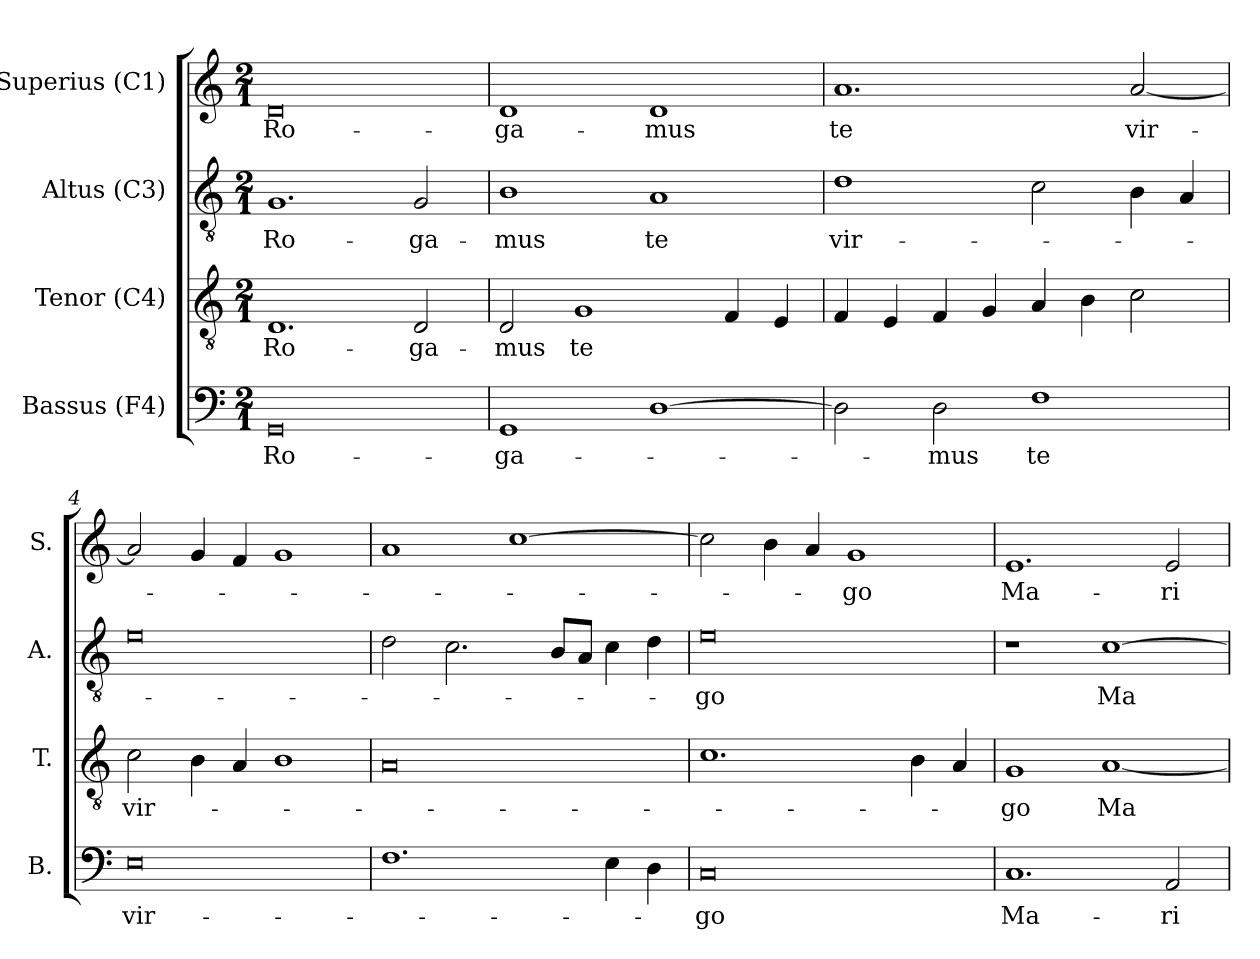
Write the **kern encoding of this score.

**kern	**text	**kern	**text	**kern	**text	**kern	**text
*part4	*part4	*part3	*part3	*part2	*part2	*part1	*part1
*staff4	*staff4	*staff3	*staff3	*staff2	*staff2	*staff1	*staff1
*I"Bassus (F4)	*	*I"Tenor (C4)	*	*I"Altus (C3)	*	*I"Superius (C1)	*
*I'B.	*	*I'T.	*	*I'A.	*	*I'S.	*
!!LO:PB:g=z
*clefF4	*	*clefGv2	*	*clefGv2	*	*clefG2	*
*	*	*ITrd7c12	*	*ITrd7c12	*	*	*
*k[]	*	*k[]	*	*k[]	*	*k[]	*
*C:	*	*C:	*	*C:	*	*C:	*
*M2/1	*	*M2/1	*	*M2/1	*	*M2/1	*
=1	=1	=1	=1	=1	=1	=1	=1
!	!LO:LY:b:color=#000000	!	!	!	!	!	!
!	!	!	!LO:LY:b:color=#000000	!	!	!	!
!	!	!	!	!	!LO:LY:b:color=#000000	!	!
!	!	!	!	!	!	!	!LO:LY:b:color=#000000
0GGi	Ro-	1.DDi	Ro-	1.GGi	Ro-	0di	Ro-
!	!	!	!LO:LY:b:color=#000000	!	!	!	!
!	!	!	!	!	!LO:LY:b:color=#000000	!	!
.	.	2DDi/	-ga-	2GGi/	-ga-	.	.
=2	=2	=2	=2	=2	=2	=2	=2
!	!LO:LY:b:color=#000000	!	!	!	!	!	!
!	!	!	!LO:LY:b:color=#000000	!	!	!	!
!	!	!	!	!	!LO:LY:b:color=#000000	!	!
!	!	!	!	!	!	!	!LO:LY:b:color=#000000
1GGi	-ga-	2DDi/	-mus	1BBi	-mus	1di	-ga-
!	!	!	!LO:LY:b:color=#000000	!	!	!	!
.	.	1GGi	te	.	.	.	.
!	!	!	!	!	!LO:LY:b:color=#000000	!	!
!	!	!	!	!	!	!	!LO:LY:b:color=#000000
[1Di	.	.	.	1AAi	te	1di	-mus
.	.	4FFi/	.	.	.	.	.
.	.	4EEi/	.	.	.	.	.
=3	=3	=3	=3	=3	=3	=3	=3
!	!	!	!	!	!LO:LY:b:color=#000000	!	!
!	!	!	!	!	!	!	!LO:LY:b:color=#000000
2Di\]	.	4FFi/	.	1Di	vir-	1.ai	te
.	.	4EEi/	.	.	.	.	.
!	!LO:LY:b:color=#000000	!	!	!	!	!	!
2Di\	-mus	4FFi/	.	.	.	.	.
.	.	4GGi/	.	.	.	.	.
!	!LO:LY:b:color=#000000	!	!	!	!	!	!
1Fi	te	4AAi/	.	2Ci\	.	.	.
.	.	4BBi\	.	.	.	.	.
!	!	!	!	!	!	!	!LO:LY:b:color=#000000
.	.	2Ci\	.	4BBi\	.	[2ai/	vir-
.	.	.	.	4AAi/	.	.	.
=4	=4	=4	=4	=4	=4	=4	=4
!	!LO:LY:b:color=#000000	!	!	!	!	!	!
!	!	!	!LO:LY:b:color=#000000	!	!	!	!
0Ei	vir-	2Ci\	vir-	0Ei	.	2ai/]	.
.	.	4BBi\	.	.	.	4gi/	.
.	.	4AAi/	.	.	.	4fi/	.
.	.	1BBi	.	.	.	1gi	.
!!LO:LB:g=z
=5	=5	=5	=5	=5	=5	=5	=5
1.Fi	.	0AAi	.	2Di\	.	1ai	.
.	.	.	.	2.Ci\	.	.	.
.	.	.	.	.	.	[1cci	.
.	.	.	.	8BBi/L	.	.	.
.	.	.	.	8AAi/J	.	.	.
4Ei\	.	.	.	4Ci\	.	.	.
4Di\	.	.	.	4Di\	.	.	.
=6	=6	=6	=6	=6	=6	=6	=6
!	!LO:LY:b:color=#000000	!	!	!	!	!	!
!	!	!	!	!	!LO:LY:b:color=#000000	!	!
0Ci	-go	1.Ci	.	0Ei	-go	2cci\]	.
.	.	.	.	.	.	4bi\	.
.	.	.	.	.	.	4ai/	.
!	!	!	!	!	!	!	!LO:LY:b:color=#000000
.	.	.	.	.	.	1gi	-go
.	.	4BBi\	.	.	.	.	.
.	.	4AAi/	.	.	.	.	.
=7	=7	=7	=7	=7	=7	=7	=7
!	!LO:LY:b:color=#000000	!	!	!	!	!	!
!	!	!	!LO:LY:b:color=#000000	!	!	!	!
!	!	!	!	!	!	!	!LO:LY:b:color=#000000
1.Ci	Ma-	1GGi	-go	1r	.	1.ei	Ma-
!	!	!	!LO:LY:b:color=#000000	!	!	!	!
!	!	!	!	!	!LO:LY:b:color=#000000	!	!
.	.	[1AAi	Ma-	[1Ci	Ma-	.	.
!	!LO:LY:b:color=#000000	!	!	!	!	!	!
!	!	!	!	!	!	!	!LO:LY:b:color=#000000
2AAi/	-ri-	.	.	.	.	2ei/	-ri-
=	=	=	=	=	=	=	=
*-	*-	*-	*-	*-	*-	*-	*-
